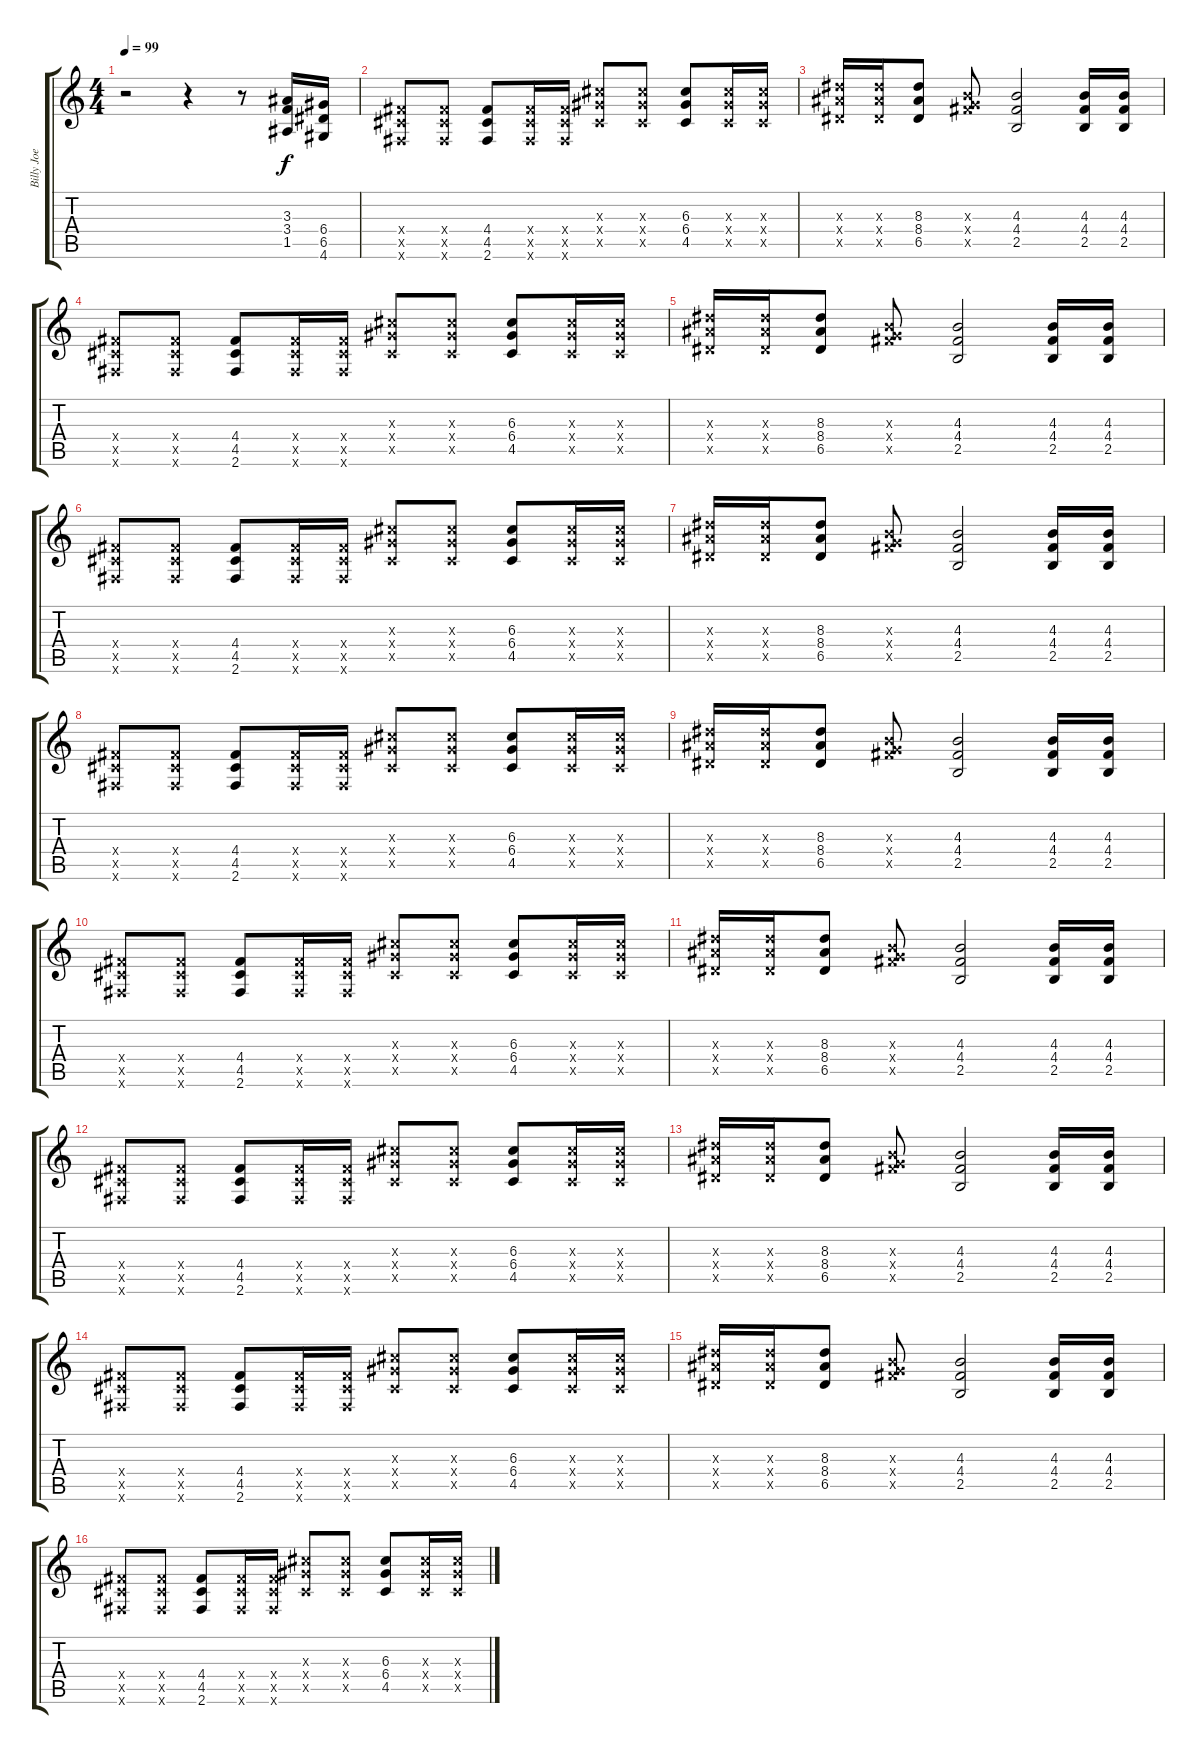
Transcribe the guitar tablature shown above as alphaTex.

\track ("Billy Joe Armstrong" "Billy Joe ") {instrument distortionguitar}
\staff {score tabs}
\tuning (E4 B3 G3 D3 A2 E2) {hide}
\ts (4 4)
\tempo 99
\clef g2
\ks c
r.2{dy f instrument distortionguitar} r.4 r.8 (3.3 3.4 1.5).16 (6.4 6.5 4.6).16 |
(4.4{x} 4.5{x} 2.6{x}).8 (4.4{x} 4.5{x} 2.6{x}).8 (4.4 4.5 2.6).8 (4.4{x} 4.5{x} 2.6{x}).16 (4.4{x} 4.5{x} 2.6{x}).16 (6.3{x} 6.4{x} 4.5{x}).8 (6.3{x} 6.4{x} 4.5{x}).8 (6.3 6.4 4.5).8 (6.3{x} 6.4{x} 4.5{x}).16 (6.3{x} 6.4{x} 4.5{x}).16 |
(8.3{x} 8.4{x} 6.5{x}).16 (8.3{x} 8.4{x} 6.5{x}).16 (8.3 8.4 6.5).8 (0.3{x} 9.4{x} 9.5{x}).8 (4.3 4.4 2.5).2 (4.3 4.4 2.5).16 (4.3 4.4 2.5).16 |
(4.4{x} 4.5{x} 2.6{x}).8 (4.4{x} 4.5{x} 2.6{x}).8 (4.4 4.5 2.6).8 (4.4{x} 4.5{x} 2.6{x}).16 (4.4{x} 4.5{x} 2.6{x}).16 (6.3{x} 6.4{x} 4.5{x}).8 (6.3{x} 6.4{x} 4.5{x}).8 (6.3 6.4 4.5).8 (6.3{x} 6.4{x} 4.5{x}).16 (6.3{x} 6.4{x} 4.5{x}).16 |
(8.3{x} 8.4{x} 6.5{x}).16 (8.3{x} 8.4{x} 6.5{x}).16 (8.3 8.4 6.5).8 (0.3{x} 9.4{x} 9.5{x}).8 (4.3 4.4 2.5).2 (4.3 4.4 2.5).16 (4.3 4.4 2.5).16 |
(4.4{x} 4.5{x} 2.6{x}).8 (4.4{x} 4.5{x} 2.6{x}).8 (4.4 4.5 2.6).8 (4.4{x} 4.5{x} 2.6{x}).16 (4.4{x} 4.5{x} 2.6{x}).16 (6.3{x} 6.4{x} 4.5{x}).8 (6.3{x} 6.4{x} 4.5{x}).8 (6.3 6.4 4.5).8 (6.3{x} 6.4{x} 4.5{x}).16 (6.3{x} 6.4{x} 4.5{x}).16 |
(8.3{x} 8.4{x} 6.5{x}).16 (8.3{x} 8.4{x} 6.5{x}).16 (8.3 8.4 6.5).8 (0.3{x} 9.4{x} 9.5{x}).8 (4.3 4.4 2.5).2 (4.3 4.4 2.5).16 (4.3 4.4 2.5).16 |
(4.4{x} 4.5{x} 2.6{x}).8 (4.4{x} 4.5{x} 2.6{x}).8 (4.4 4.5 2.6).8 (4.4{x} 4.5{x} 2.6{x}).16 (4.4{x} 4.5{x} 2.6{x}).16 (6.3{x} 6.4{x} 4.5{x}).8 (6.3{x} 6.4{x} 4.5{x}).8 (6.3 6.4 4.5).8 (6.3{x} 6.4{x} 4.5{x}).16 (6.3{x} 6.4{x} 4.5{x}).16 |
(8.3{x} 8.4{x} 6.5{x}).16 (8.3{x} 8.4{x} 6.5{x}).16 (8.3 8.4 6.5).8 (0.3{x} 9.4{x} 9.5{x}).8 (4.3 4.4 2.5).2 (4.3 4.4 2.5).16 (4.3 4.4 2.5).16 |
(4.4{x} 4.5{x} 2.6{x}).8 (4.4{x} 4.5{x} 2.6{x}).8 (4.4 4.5 2.6).8 (4.4{x} 4.5{x} 2.6{x}).16 (4.4{x} 4.5{x} 2.6{x}).16 (6.3{x} 6.4{x} 4.5{x}).8 (6.3{x} 6.4{x} 4.5{x}).8 (6.3 6.4 4.5).8 (6.3{x} 6.4{x} 4.5{x}).16 (6.3{x} 6.4{x} 4.5{x}).16 |
(8.3{x} 8.4{x} 6.5{x}).16 (8.3{x} 8.4{x} 6.5{x}).16 (8.3 8.4 6.5).8 (0.3{x} 9.4{x} 9.5{x}).8 (4.3 4.4 2.5).2 (4.3 4.4 2.5).16 (4.3 4.4 2.5).16 |
(4.4{x} 4.5{x} 2.6{x}).8 (4.4{x} 4.5{x} 2.6{x}).8 (4.4 4.5 2.6).8 (4.4{x} 4.5{x} 2.6{x}).16 (4.4{x} 4.5{x} 2.6{x}).16 (6.3{x} 6.4{x} 4.5{x}).8 (6.3{x} 6.4{x} 4.5{x}).8 (6.3 6.4 4.5).8 (6.3{x} 6.4{x} 4.5{x}).16 (6.3{x} 6.4{x} 4.5{x}).16 |
(8.3{x} 8.4{x} 6.5{x}).16 (8.3{x} 8.4{x} 6.5{x}).16 (8.3 8.4 6.5).8 (0.3{x} 9.4{x} 9.5{x}).8 (4.3 4.4 2.5).2 (4.3 4.4 2.5).16 (4.3 4.4 2.5).16 |
(4.4{x} 4.5{x} 2.6{x}).8 (4.4{x} 4.5{x} 2.6{x}).8 (4.4 4.5 2.6).8 (4.4{x} 4.5{x} 2.6{x}).16 (4.4{x} 4.5{x} 2.6{x}).16 (6.3{x} 6.4{x} 4.5{x}).8 (6.3{x} 6.4{x} 4.5{x}).8 (6.3 6.4 4.5).8 (6.3{x} 6.4{x} 4.5{x}).16 (6.3{x} 6.4{x} 4.5{x}).16 |
(8.3{x} 8.4{x} 6.5{x}).16 (8.3{x} 8.4{x} 6.5{x}).16 (8.3 8.4 6.5).8 (0.3{x} 9.4{x} 9.5{x}).8 (4.3 4.4 2.5).2 (4.3 4.4 2.5).16 (4.3 4.4 2.5).16 |
(4.4{x} 4.5{x} 2.6{x}).8 (4.4{x} 4.5{x} 2.6{x}).8 (4.4 4.5 2.6).8 (4.4{x} 4.5{x} 2.6{x}).16 (4.4{x} 4.5{x} 2.6{x}).16 (6.3{x} 6.4{x} 4.5{x}).8 (6.3{x} 6.4{x} 4.5{x}).8 (6.3 6.4 4.5).8 (6.3{x} 6.4{x} 4.5{x}).16 (6.3{x} 6.4{x} 4.5{x}).16
